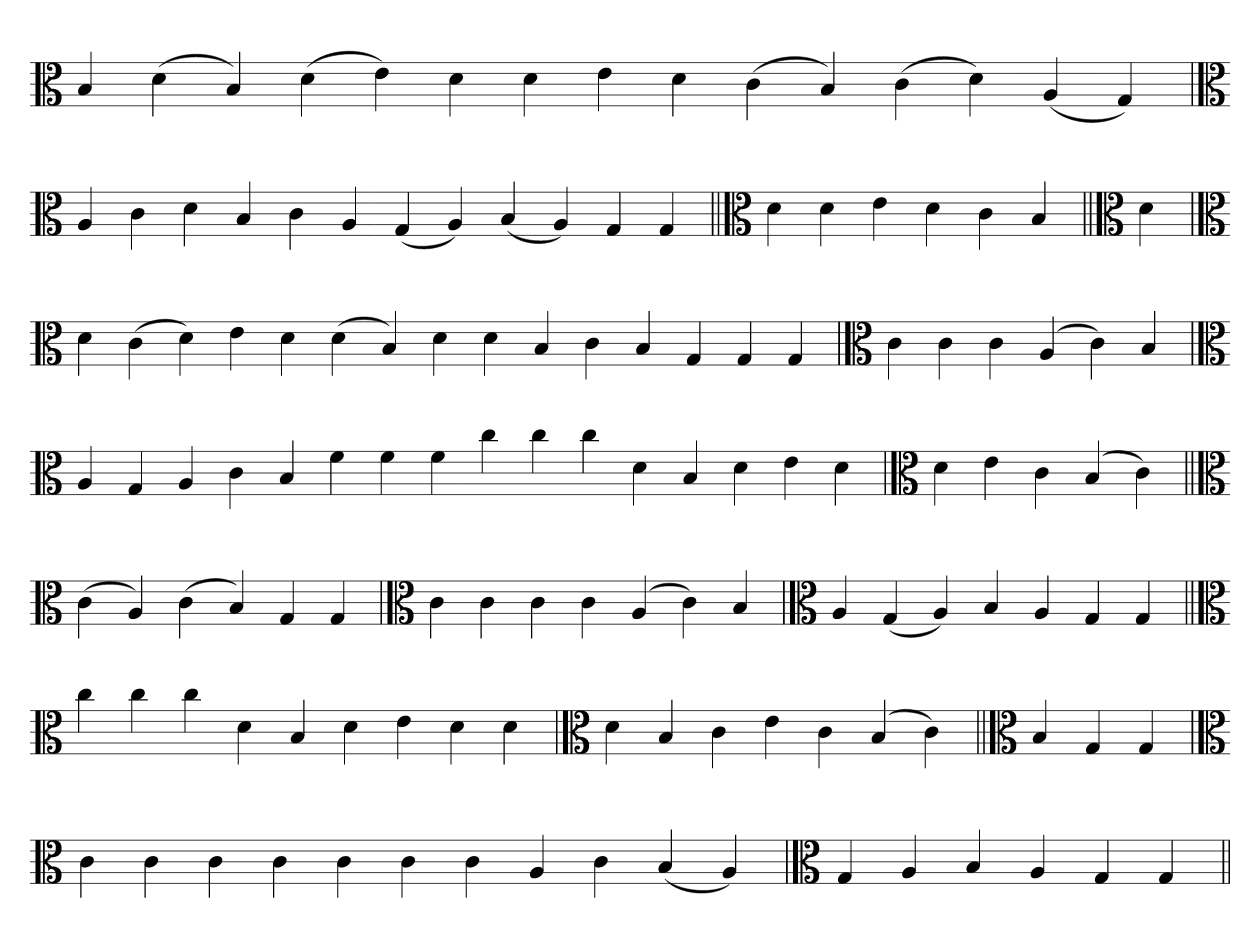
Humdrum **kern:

**kern
*part1
*staff1
*clefC3
=
4B
(4d
4B)
(4d
4e)
4d
4d
4e
4d
(4c
4B)
(4c
4d)
(4A
4G)
='
*clefC3
4A
4c
4d
4B
4c
4A
(4G
4A)
(4B
4A)
4G
4G
=||
*clefC3
4d
4d
4e
4d
4c
4B
=||
*clefC3
4d
=`
*clefC3
4d
(4c
4d)
4e
4d
(4d
4B)
4d
4d
4B
4c
4B
4G
4G
4G
='
*clefC3
4c
4c
4c
(4A
4c)
4B
=`
*clefC3
4A
4G
4A
4c
4B
4f
4f
4f
4cc
4cc
4cc
4d
4B
4d
4e
4d
=`
*clefC3
4d
4e
4c
(4B
4c)
=||
*clefC3
(4c
4A)
(4c
4B)
4G
4G
='
*clefC3
4c
4c
4c
4c
(4A
4c)
4B
=`
*clefC3
4A
(4G
4A)
4B
4A
4G
4G
=||
*clefC3
4cc
4cc
4cc
4d
4B
4d
4e
4d
4d
=`
*clefC3
4d
4B
4c
4e
4c
(4B
4c)
=||
*clefC3
4B
4G
4G
='
*clefC3
4c
4c
4c
4c
4c
4c
4c
4A
4c
(4B
4A)
=`
*clefC3
4G
4A
4B
4A
4G
4G
=||
*-
